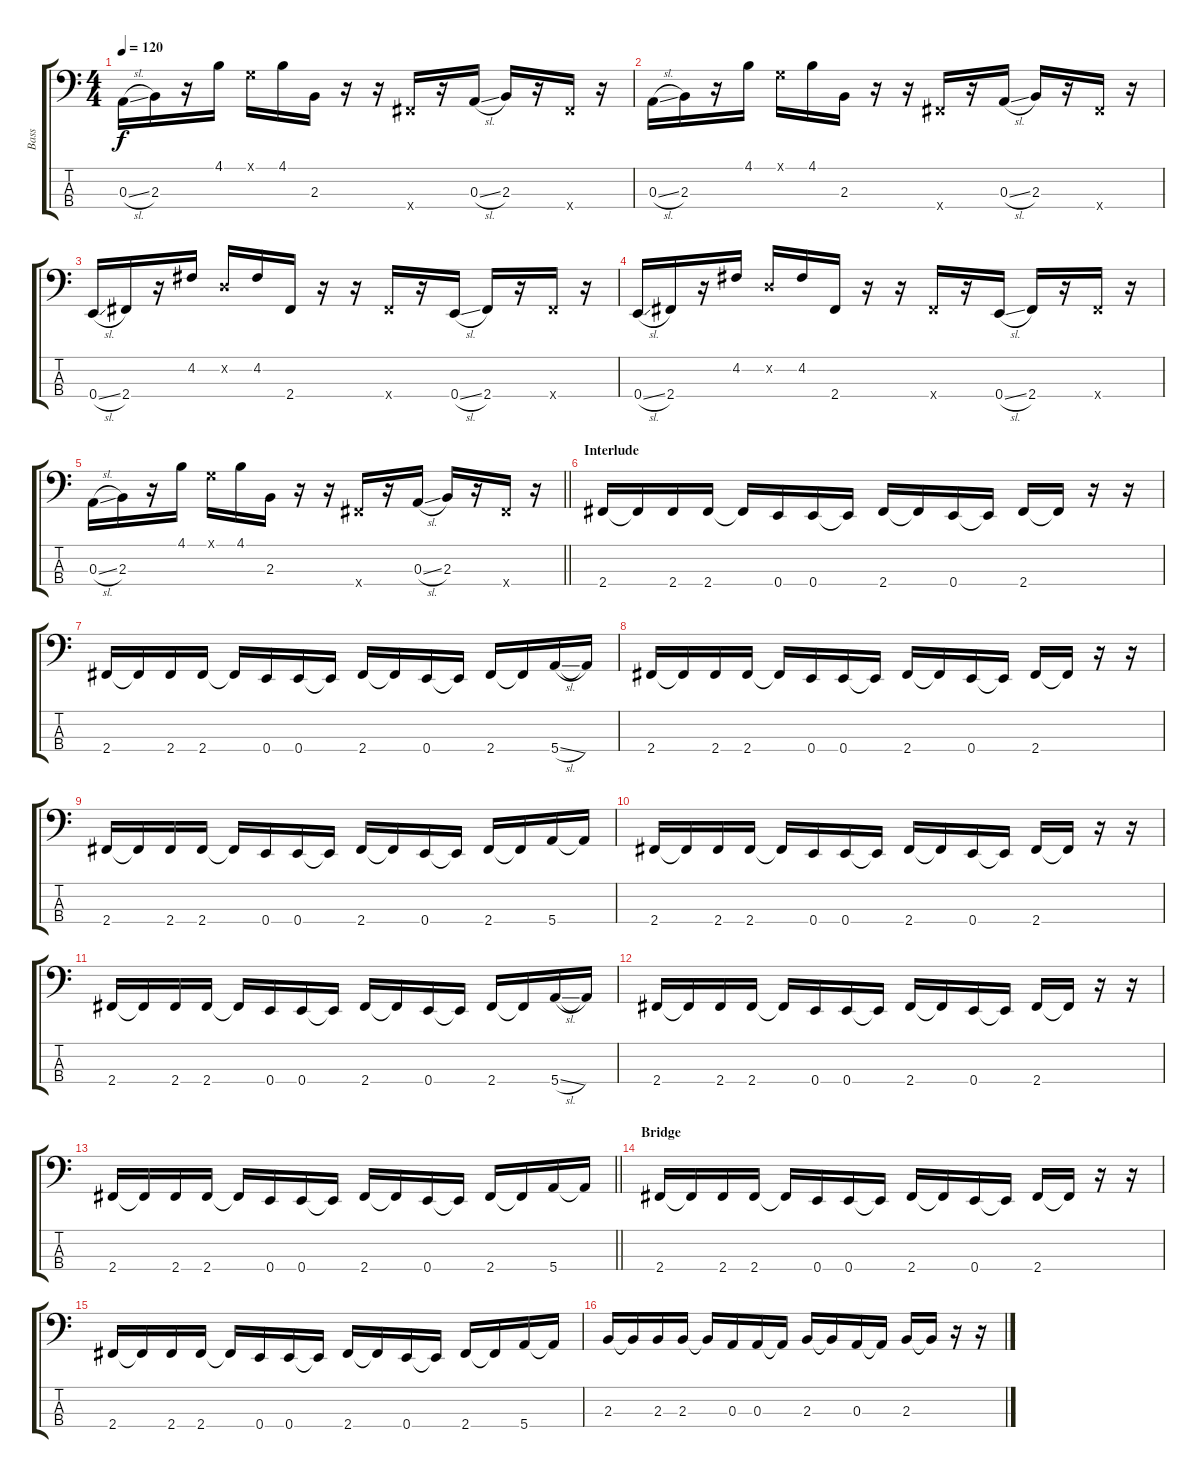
\track ("Bass" "Bass") {instrument slapbass1}
\staff {score tabs}
\tuning (G2 D2 A1 E1) {hide}
\ts (4 4)
\tempo 120
\clef f4
\ks c
0.3{sl}.16{dy f} 2.3.16 r.16 4.1.16 0.1{x}.16 4.1.16 2.3.16 r.16 r.16 2.4{x}.16 r.16 0.3{sl}.16 2.3.16 r.16 2.4{x}.16 r.16 |
0.3{sl}.16 2.3.16 r.16 4.1.16 0.1{x}.16 4.1.16 2.3.16 r.16 r.16 2.4{x}.16 r.16 0.3{sl}.16 2.3.16 r.16 2.4{x}.16 r.16 |
0.4{sl}.16 2.4.16 r.16 4.2.16 0.2{x}.16 4.2.16 2.4.16 r.16 r.16 2.4{x}.16 r.16 0.4{sl}.16 2.4.16 r.16 2.4{x}.16 r.16 |
0.4{sl}.16 2.4.16 r.16 4.2.16 0.2{x}.16 4.2.16 2.4.16 r.16 r.16 2.4{x}.16 r.16 0.4{sl}.16 2.4.16 r.16 2.4{x}.16 r.16 |
\barLineRight lightlight
0.3{sl}.16 2.3.16 r.16 4.1.16 0.1{x}.16 4.1.16 2.3.16 r.16 r.16 2.4{x}.16 r.16 0.3{sl}.16 2.3.16 r.16 2.4{x}.16 r.16 |
\section ("" "Interlude")
2.4.16{instrument electricbassfinger} 2.4{t}.16 2.4.16 2.4.16 2.4{t}.16 0.4.16 0.4.16 0.4{t}.16 2.4.16 2.4{t}.16 0.4.16 0.4{t}.16 2.4.16 2.4{t}.16 r.16 r.16 |
2.4.16 2.4{t}.16 2.4.16 2.4.16 2.4{t}.16 0.4.16 0.4.16 0.4{t}.16 2.4.16 2.4{t}.16 0.4.16 0.4{t}.16 2.4.16 2.4{t}.16 5.4{sl}.16 5.4{t}.16 |
2.4.16 2.4{t}.16 2.4.16 2.4.16 2.4{t}.16 0.4.16 0.4.16 0.4{t}.16 2.4.16 2.4{t}.16 0.4.16 0.4{t}.16 2.4.16 2.4{t}.16 r.16 r.16 |
2.4.16 2.4{t}.16 2.4.16 2.4.16 2.4{t}.16 0.4.16 0.4.16 0.4{t}.16 2.4.16 2.4{t}.16 0.4.16 0.4{t}.16 2.4.16 2.4{t}.16 5.4.16 5.4{t}.16 |
2.4.16 2.4{t}.16 2.4.16 2.4.16 2.4{t}.16 0.4.16 0.4.16 0.4{t}.16 2.4.16 2.4{t}.16 0.4.16 0.4{t}.16 2.4.16 2.4{t}.16 r.16 r.16 |
2.4.16 2.4{t}.16 2.4.16 2.4.16 2.4{t}.16 0.4.16 0.4.16 0.4{t}.16 2.4.16 2.4{t}.16 0.4.16 0.4{t}.16 2.4.16 2.4{t}.16 5.4{sl}.16 5.4{t}.16 |
2.4.16 2.4{t}.16 2.4.16 2.4.16 2.4{t}.16 0.4.16 0.4.16 0.4{t}.16 2.4.16 2.4{t}.16 0.4.16 0.4{t}.16 2.4.16 2.4{t}.16 r.16 r.16 |
\barLineRight lightlight
2.4.16 2.4{t}.16 2.4.16 2.4.16 2.4{t}.16 0.4.16 0.4.16 0.4{t}.16 2.4.16 2.4{t}.16 0.4.16 0.4{t}.16 2.4.16 2.4{t}.16 5.4.16 5.4{t}.16 |
\section ("" "Bridge")
2.4.16 2.4{t}.16 2.4.16 2.4.16 2.4{t}.16 0.4.16 0.4.16 0.4{t}.16 2.4.16 2.4{t}.16 0.4.16 0.4{t}.16 2.4.16 2.4{t}.16 r.16 r.16 |
2.4.16 2.4{t}.16 2.4.16 2.4.16 2.4{t}.16 0.4.16 0.4.16 0.4{t}.16 2.4.16 2.4{t}.16 0.4.16 0.4{t}.16 2.4.16 2.4{t}.16 5.4.16 5.4{t}.16 |
2.3.16 2.3{t}.16 2.3.16 2.3.16 2.3{t}.16 0.3.16 0.3.16 0.3{t}.16 2.3.16 2.3{t}.16 0.3.16 0.3{t}.16 2.3.16 2.3{t}.16 r.16 r.16
